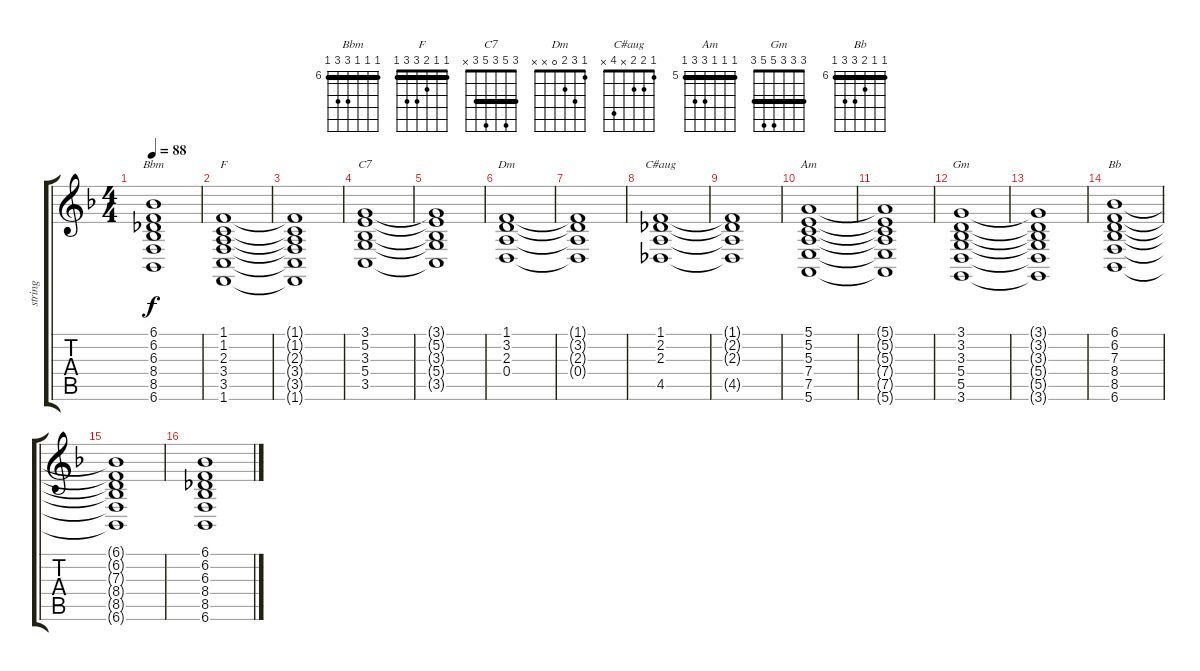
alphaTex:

\track ("string" "string") {instrument stringensemble1}
\staff {score tabs}
\tuning (E4 B3 G3 D3 A2 E2) {hide}
\chord ("Bbm" 6 6 6 8 8 6) {firstfret 6 barre 6}
\chord ("F" 1 1 2 3 3 1) {barre 1}
\chord ("C7" 3 5 3 5 3 x) {barre 3}
\chord ("Dm" 1 3 2 0 x x)
\chord ("C#aug" 1 2 2 x 4 x)
\chord ("Am" 5 5 5 7 7 5) {firstfret 5 barre 5}
\chord ("Gm" 3 3 3 5 5 3) {barre 3}
\chord ("Bb" 6 6 7 8 8 6) {firstfret 6 barre 6}
\ts (4 4)
\tempo 88
\clef g2
\ks f
(6.1{t} 6.2{t} 6.3{t} 8.4{t} 8.5{t} 6.6{t}).1{ch "Bbm" dy f} |
(1.1 1.2 2.3 3.4 3.5 1.6).1{ch "F"} |
(1.1{t} 1.2{t} 2.3{t} 3.4{t} 3.5{t} 1.6{t}).1 |
(3.1 5.2 3.3 5.4 3.5).1{ch "C7"} |
(3.1{t} 5.2{t} 3.3{t} 5.4{t} 3.5{t}).1 |
(1.1 3.2 2.3 0.4).1{ch "Dm"} |
(1.1{t} 3.2{t} 2.3{t} 0.4{t}).1 |
(1.1 2.2 2.3 4.5).1{ch "C#aug"} |
(1.1{t} 2.2{t} 2.3{t} 4.5{t}).1 |
(5.1 5.2 5.3 7.4 7.5 5.6).1{ch "Am"} |
(5.1{t} 5.2{t} 5.3{t} 7.4{t} 7.5{t} 5.6{t}).1 |
(3.1 3.2 3.3 5.4 5.5 3.6).1{ch "Gm"} |
(3.1{t} 3.2{t} 3.3{t} 5.4{t} 5.5{t} 3.6{t}).1 |
(6.1 6.2 7.3 8.4 8.5 6.6).1{ch "Bb"} |
(6.1{t} 6.2{t} 7.3{t} 8.4{t} 8.5{t} 6.6{t}).1 |
(6.1 6.2 6.3 8.4 8.5 6.6).1
